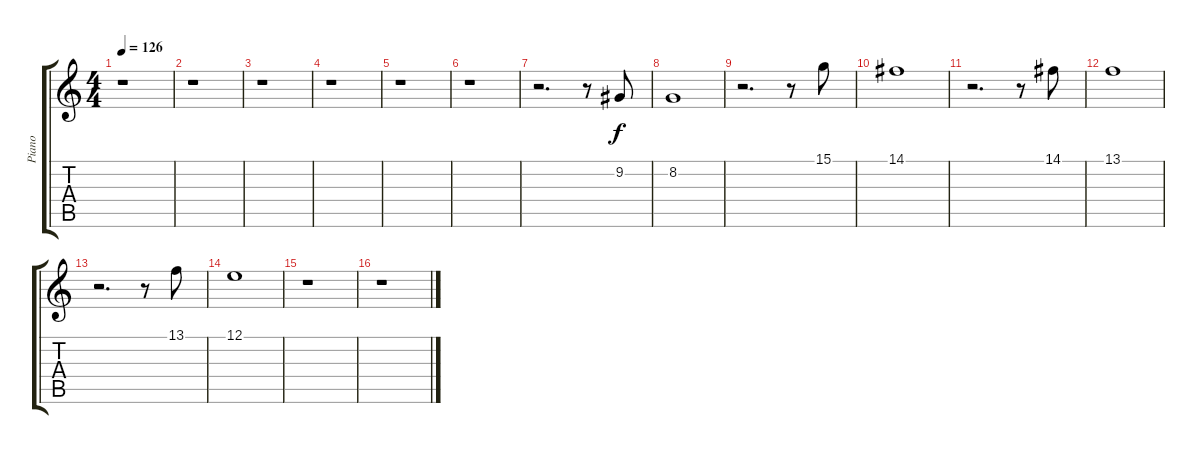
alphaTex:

\track ("Piano" "Piano") {instrument electricgrandpiano}
\staff {score tabs}
\tuning (E4 B3 G3 D3 A2 E2) {hide}
\ts (4 4)
\tempo 126
\clef g2
\ks c
r.1{dy f instrument electricgrandpiano} |
r.1 |
r.1 |
r.1 |
r.1 |
r.1 |
r.2{d} r.8 9.2.8 |
8.2.1 |
r.2{d} r.8 15.1.8 |
14.1.1 |
r.2{d} r.8 14.1.8 |
13.1.1 |
r.2{d} r.8 13.1.8 |
12.1.1 |
r.1 |
r.1
